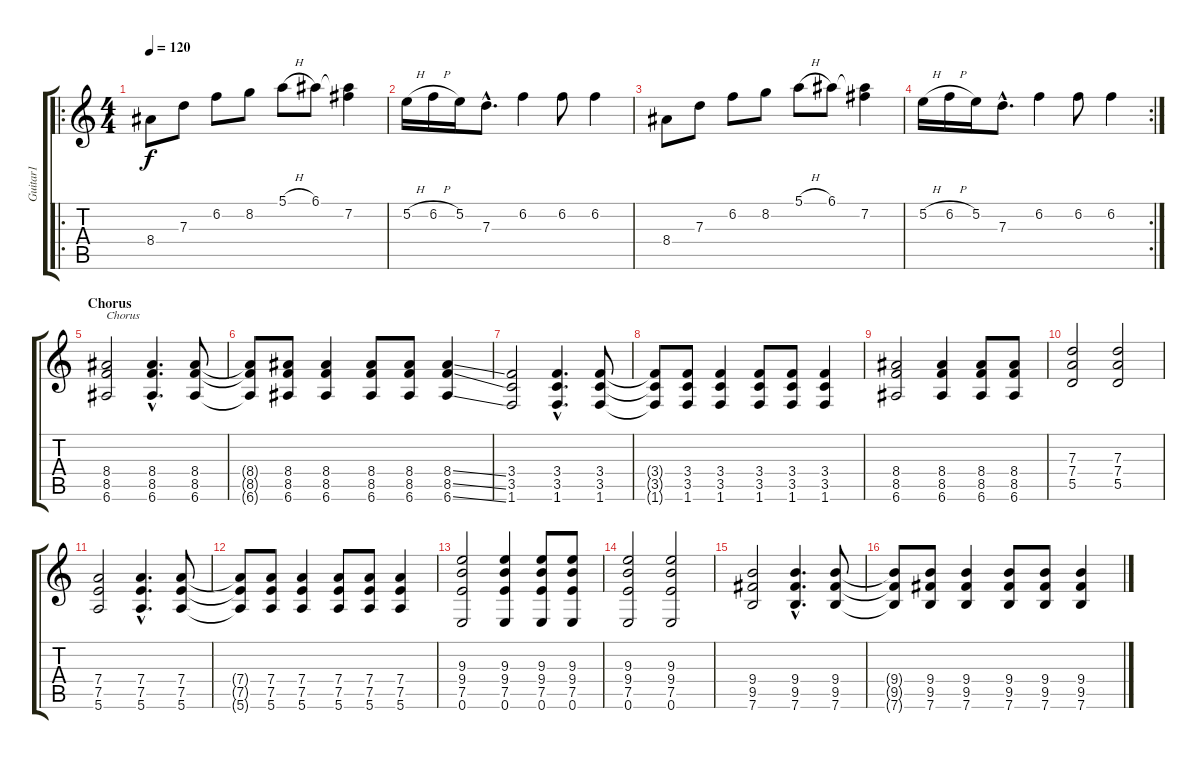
\track ("Guitar1" "Guitar1") {instrument acousticguitarsteel}
\staff {score tabs}
\tuning (E4 B3 G3 D3 A2 E2) {hide}
\ro
\ts (4 4)
\tempo 120
\clef g2
\ks c
8.4.8{dy f} 7.3.8 6.2.8 8.2.8 5.1{h}.8 6.1.8 (6.1{t} 7.2).4 |
5.2{h}.16 6.2{h}.16 5.2.16 7.3{hac}.8{d} 6.2.4 6.2.8 6.2.4 |
8.4.8 7.3.8 6.2.8 8.2.8 5.1{h}.8 6.1.8 (6.1{t} 7.2).4 |
\rc 2
5.2{h}.16 6.2{h}.16 5.2.16 7.3{hac}.8{d} 6.2.4 6.2.8 6.2.4 |
\section ("" "Chorus")
(8.4 8.5 6.6).2{txt "Chorus"} (8.4{hac} 8.5{hac} 6.6{hac}).4{d} (8.4 8.5 6.6).8 |
(8.4{t} 8.5{t} 6.6{t}).8 (8.4 8.5 6.6).8 (8.4 8.5 6.6).4 (8.4 8.5 6.6).8 (8.4 8.5 6.6).8 (8.4{ss} 8.5{ss} 6.6{ss}).4 |
(3.4 3.5 1.6).2 (3.4{hac} 3.5{hac} 1.6{hac}).4{d} (3.4 3.5 1.6).8 |
(3.4{t} 3.5{t} 1.6{t}).8 (3.4 3.5 1.6).8 (3.4 3.5 1.6).4 (3.4 3.5 1.6).8 (3.4 3.5 1.6).8 (3.4 3.5 1.6).4 |
(8.4 8.5 6.6).2 (8.4 8.5 6.6).4 (8.4 8.5 6.6).8 (8.4 8.5 6.6).8 |
(7.3 7.4 5.5).2 (7.3 7.4 5.5).2 |
(7.4 7.5 5.6).2 (7.4{hac} 7.5{hac} 5.6{hac}).4{d} (7.4 7.5 5.6).8 |
(7.4{t} 7.5{t} 5.6{t}).8 (7.4 7.5 5.6).8 (7.4 7.5 5.6).4 (7.4 7.5 5.6).8 (7.4 7.5 5.6).8 (7.4 7.5 5.6).4 |
(9.3 9.4 7.5 0.6).2 (9.3 9.4 7.5 0.6).4 (9.3 9.4 7.5 0.6).8 (9.3 9.4 7.5 0.6).8 |
(9.3 9.4 7.5 0.6).2 (9.3 9.4 7.5 0.6).2 |
(9.4 9.5 7.6).2 (9.4{hac} 9.5{hac} 7.6{hac}).4{d} (9.4 9.5 7.6).8 |
(9.4{t} 9.5{t} 7.6{t}).8 (9.4 9.5 7.6).8 (9.4 9.5 7.6).4 (9.4 9.5 7.6).8 (9.4 9.5 7.6).8 (9.4 9.5 7.6).4
